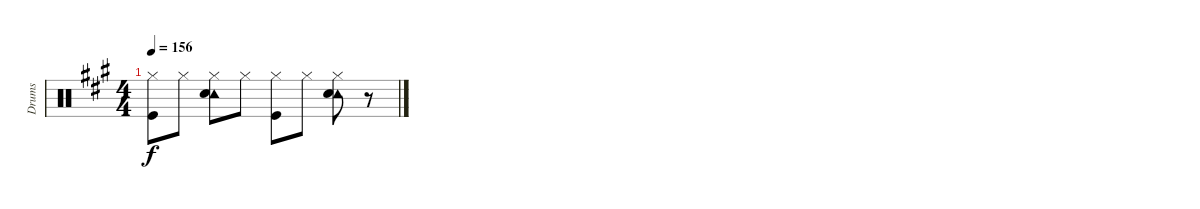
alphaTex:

\track ("Drums" "Drums") {instrument percussion}
\staff {score}
\articulation defaults
\ts (4 4)
\tempo 156
\clef neutral
\ks a
("Hi-Hat (closed)" "Kick (hit)").8{dy f} "Hi-Hat (closed)".8 ("Hi-Hat (closed)" "Tambourine (hit)" "Electric Snare (hit)").8 "Hi-Hat (closed)".8 ("Hi-Hat (closed)" "Kick (hit)").8 "Hi-Hat (closed)".8 ("Hi-Hat (closed)" "Tambourine (hit)" "Electric Snare (hit)").8 r.8
